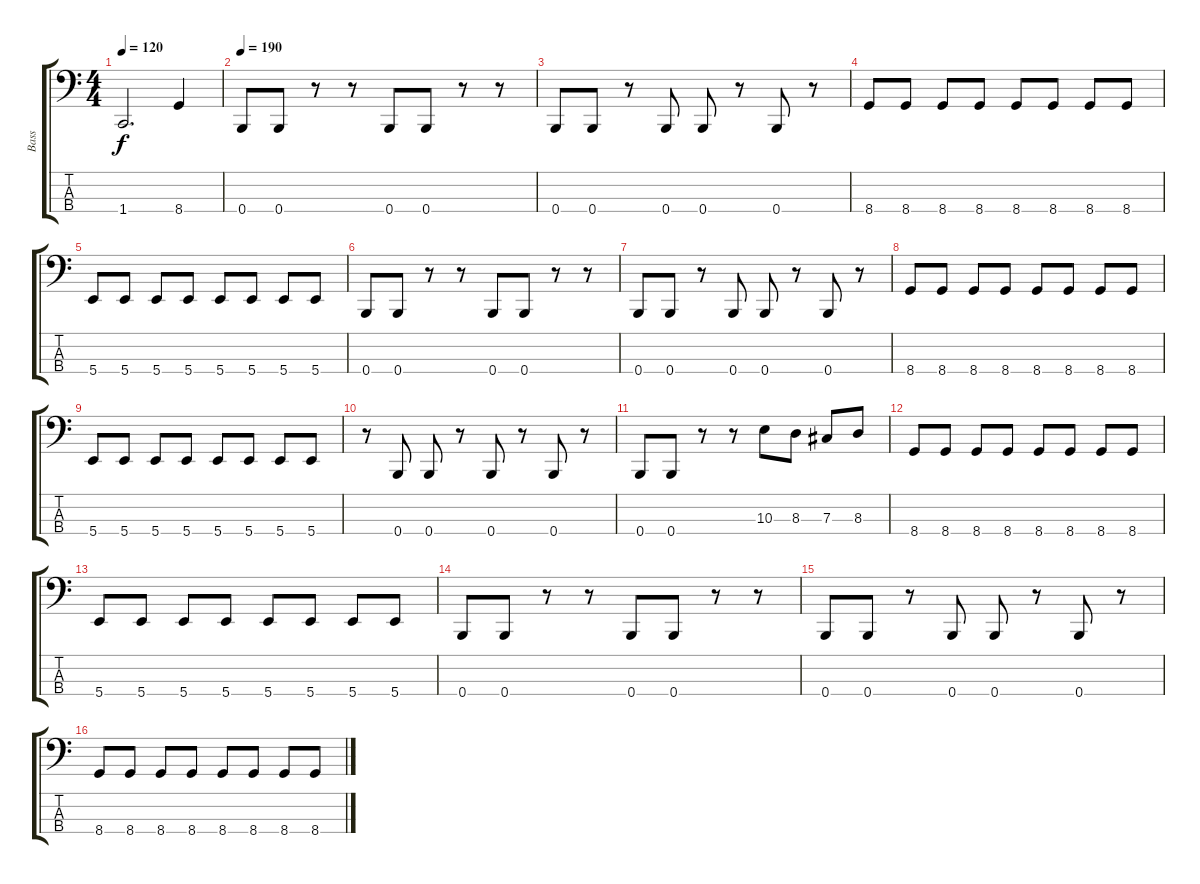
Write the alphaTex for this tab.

\track ("Bass" "Bass") {instrument electricbassfinger}
\staff {score tabs}
\tuning (E2 B1 Gb1 B0) {hide}
\ts (4 4)
\tempo 120
\clef f4
\ks c
1.4{t}.2{d dy f} 8.4.4 |
\tempo 190
0.4.8 0.4.8 r.8 r.8 0.4.8 0.4.8 r.8 r.8 |
0.4.8 0.4.8 r.8 0.4.8 0.4.8 r.8 0.4.8 r.8 |
8.4.8 8.4.8 8.4.8 8.4.8 8.4.8 8.4.8 8.4.8 8.4.8 |
5.4.8 5.4.8 5.4.8 5.4.8 5.4.8 5.4.8 5.4.8 5.4.8 |
0.4.8 0.4.8 r.8 r.8 0.4.8 0.4.8 r.8 r.8 |
0.4.8 0.4.8 r.8 0.4.8 0.4.8 r.8 0.4.8 r.8 |
8.4.8 8.4.8 8.4.8 8.4.8 8.4.8 8.4.8 8.4.8 8.4.8 |
5.4.8 5.4.8 5.4.8 5.4.8 5.4.8 5.4.8 5.4.8 5.4.8 |
r.8 0.4.8 0.4.8 r.8 0.4.8 r.8 0.4.8 r.8 |
0.4.8 0.4.8 r.8 r.8 10.3.8 8.3.8 7.3.8 8.3.8 |
8.4.8 8.4.8 8.4.8 8.4.8 8.4.8 8.4.8 8.4.8 8.4.8 |
5.4.8 5.4.8 5.4.8 5.4.8 5.4.8 5.4.8 5.4.8 5.4.8 |
0.4.8 0.4.8 r.8 r.8 0.4.8 0.4.8 r.8 r.8 |
0.4.8 0.4.8 r.8 0.4.8 0.4.8 r.8 0.4.8 r.8 |
8.4.8 8.4.8 8.4.8 8.4.8 8.4.8 8.4.8 8.4.8 8.4.8
